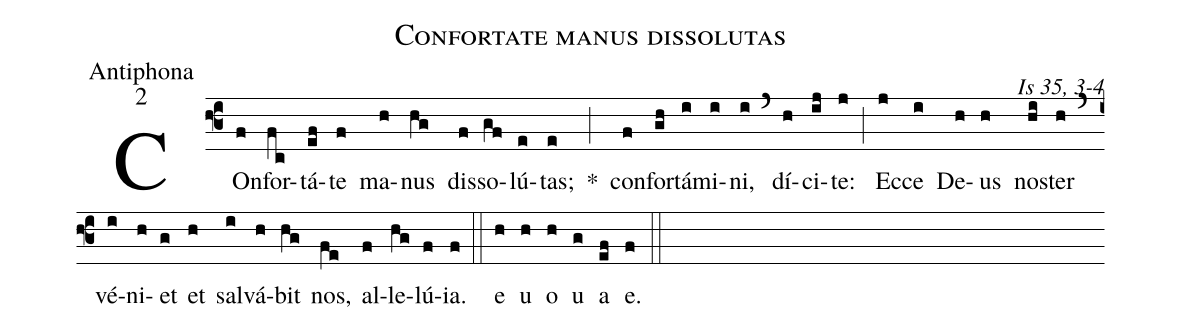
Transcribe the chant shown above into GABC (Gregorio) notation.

name:Confortate manus dissolutas;
office-part:Antiphona;
mode:2;
commentary:Is 35, 3-4;
%%
(f3) COn(f)for(fc)tá(ef)te(f) ma(h)nus(hg) dis(f)so(gf)lú(e)tas;(e) *(;) con(f)for(gh)tá(i)mi(i)ni,(i) (`) dí(h)ci(ij)te:(j) (;) Ec(j)ce(i) De(h)us(h) no(hi)ster(h) (`) vé(i)ni(h)et(g) et(h) sal(i)vá(h)bit(hg) nos,(fe) al(f)le(hg)lú(f)ia.(f) (::)  e(h) u(h) o(h) u(g) a(ef) e.(f) (::)
